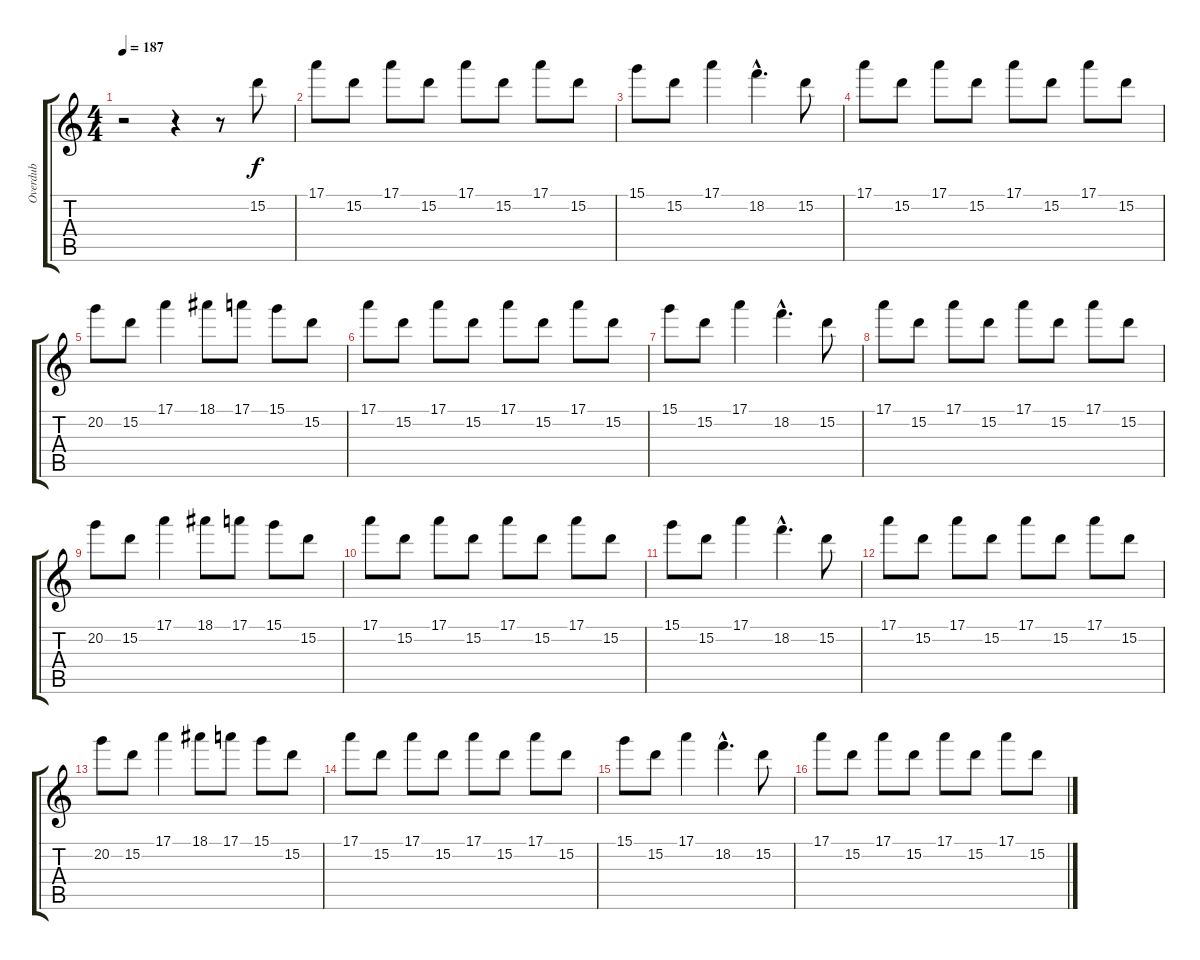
\track ("Overdub" "Overdub") {instrument distortionguitar}
\staff {score tabs}
\tuning (E4 B3 G3 D3 A2 E2) {hide}
\ts (4 4)
\tempo 187
\clef g2
\ks c
r.2{dy f instrument distortionguitar} r.4 r.8 15.2.8 |
17.1.8 15.2.8 17.1.8 15.2.8 17.1.8 15.2.8 17.1.8 15.2.8 |
15.1.8 15.2.8 17.1.4 18.2{hac}.4{d} 15.2.8 |
17.1.8 15.2.8 17.1.8 15.2.8 17.1.8 15.2.8 17.1.8 15.2.8 |
20.2.8 15.2.8 17.1.4 18.1.8 17.1.8 15.1.8 15.2.8 |
17.1.8 15.2.8 17.1.8 15.2.8 17.1.8 15.2.8 17.1.8 15.2.8 |
15.1.8 15.2.8 17.1.4 18.2{hac}.4{d} 15.2.8 |
17.1.8 15.2.8 17.1.8 15.2.8 17.1.8 15.2.8 17.1.8 15.2.8 |
20.2.8 15.2.8 17.1.4 18.1.8 17.1.8 15.1.8 15.2.8 |
17.1.8 15.2.8 17.1.8 15.2.8 17.1.8 15.2.8 17.1.8 15.2.8 |
15.1.8 15.2.8 17.1.4 18.2{hac}.4{d} 15.2.8 |
17.1.8 15.2.8 17.1.8 15.2.8 17.1.8 15.2.8 17.1.8 15.2.8 |
20.2.8 15.2.8 17.1.4 18.1.8 17.1.8 15.1.8 15.2.8 |
17.1.8 15.2.8 17.1.8 15.2.8 17.1.8 15.2.8 17.1.8 15.2.8 |
15.1.8 15.2.8 17.1.4 18.2{hac}.4{d} 15.2.8 |
17.1.8 15.2.8 17.1.8 15.2.8 17.1.8 15.2.8 17.1.8 15.2.8
